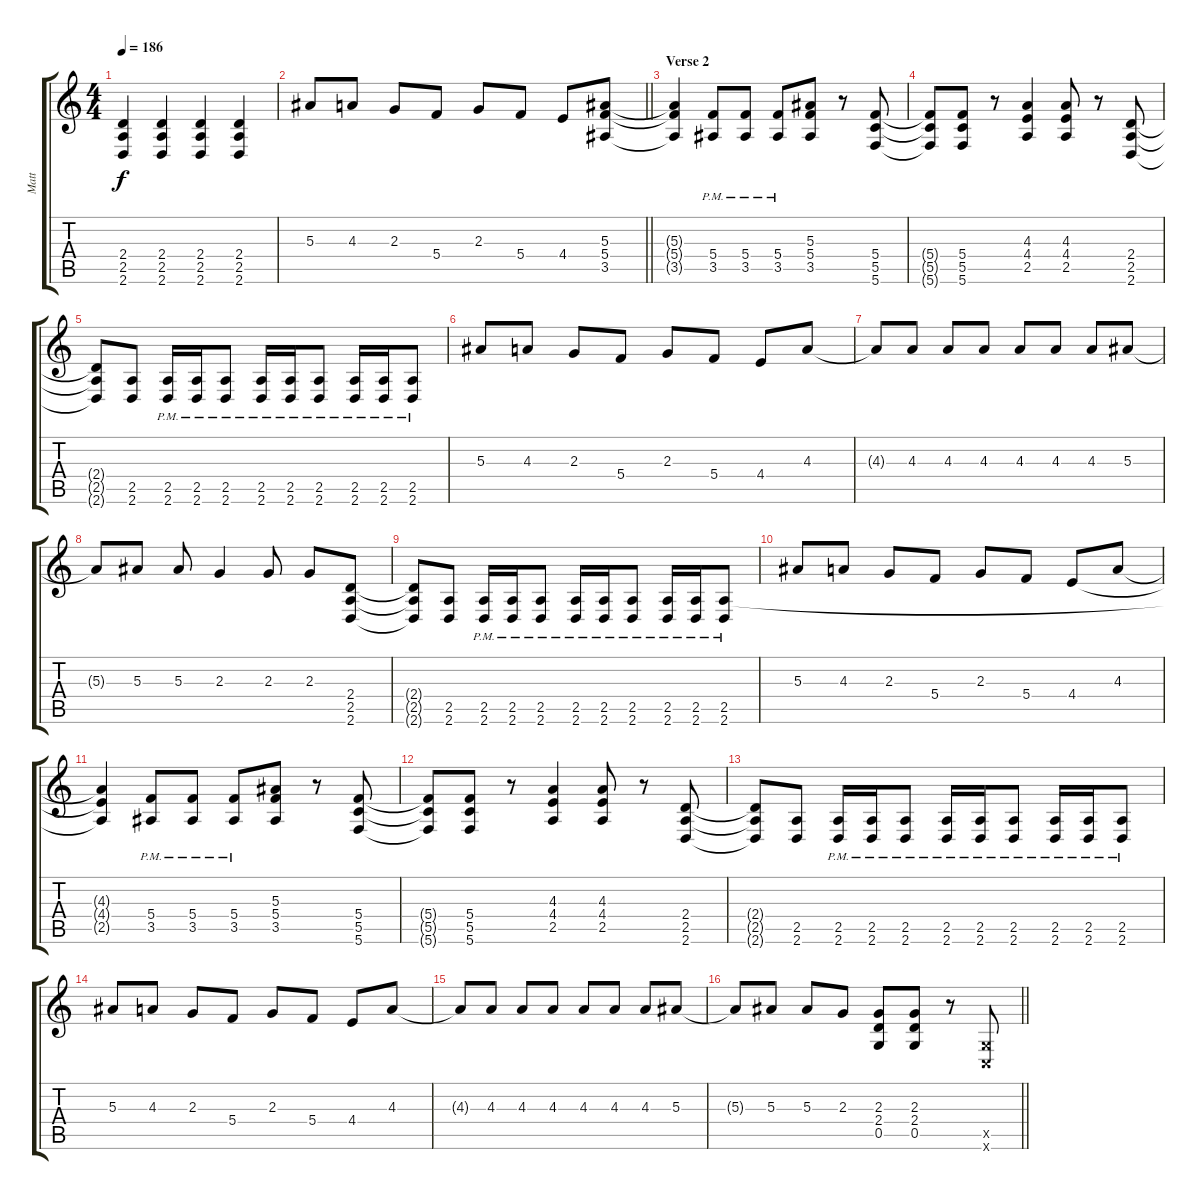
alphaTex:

\track ("Matt" "Matt") {instrument overdrivenguitar}
\staff {score tabs}
\tuning (D4 A3 F3 C3 G2 C2) {hide}
\ts (4 4)
\tempo 186
\clef g2
\ks c
(2.4 2.5 2.6).4{dy f} (2.4 2.5 2.6).4 (2.4 2.5 2.6).4 (2.4 2.5 2.6).4 |
\barLineRight lightlight
5.3.8 4.3.8 2.3.8 5.4.8 2.3.8 5.4.8 4.4.8 (5.3 5.4 3.5).8 |
\section ("" "Verse 2")
(5.3{t} 5.4{t} 3.5{t}).4 (5.4{pm} 3.5{pm}).8 (5.4{pm} 3.5{pm}).8 (5.4{pm} 3.5{pm}).8 (5.3 5.4 3.5).8 r.8 (5.4 5.5 5.6).8 |
(5.4{t} 5.5{t} 5.6{t}).8 (5.4 5.5 5.6).8 r.8 (4.3 4.4 2.5).4 (4.3 4.4 2.5).8 r.8 (2.4 2.5 2.6).8 |
(2.4{t} 2.5{t} 2.6{t}).8 (2.5 2.6).8 (2.5{pm} 2.6{pm}).16 (2.5{pm} 2.6{pm}).16 (2.5{pm} 2.6{pm}).8 (2.5{pm} 2.6{pm}).16 (2.5{pm} 2.6{pm}).16 (2.5{pm} 2.6{pm}).8 (2.5{pm} 2.6{pm}).16 (2.5{pm} 2.6{pm}).16 (2.5{pm} 2.6{pm}).8 |
5.3.8 4.3.8 2.3.8 5.4.8 2.3.8 5.4.8 4.4.8 4.3.8 |
4.3{t}.8 4.3.8 4.3.8 4.3.8 4.3.8 4.3.8 4.3.8 5.3.8 |
5.3{t}.8 5.3.8 5.3.8 2.3.4 2.3.8 2.3.8 (2.4 2.5 2.6).8 |
(2.4{t} 2.5{t} 2.6{t}).8 (2.5 2.6).8 (2.5{pm} 2.6{pm}).16 (2.5{pm} 2.6{pm}).16 (2.5{pm} 2.6{pm}).8 (2.5{pm} 2.6{pm}).16 (2.5{pm} 2.6{pm}).16 (2.5{pm} 2.6{pm}).8 (2.5{pm} 2.6{pm}).16 (2.5{pm} 2.6{pm}).16 (2.5{pm} 2.6{pm}).8 |
5.3.8 4.3.8 2.3.8 5.4.8 2.3.8 5.4.8 4.4.8 4.3.8 |
(4.3{t} 4.4{t} 2.5{t}).4 (5.4{pm} 3.5{pm}).8 (5.4{pm} 3.5{pm}).8 (5.4{pm} 3.5{pm}).8 (5.3 5.4 3.5).8 r.8 (5.4 5.5 5.6).8 |
(5.4{t} 5.5{t} 5.6{t}).8 (5.4 5.5 5.6).8 r.8 (4.3 4.4 2.5).4 (4.3 4.4 2.5).8 r.8 (2.4 2.5 2.6).8 |
(2.4{t} 2.5{t} 2.6{t}).8 (2.5 2.6).8 (2.5{pm} 2.6{pm}).16 (2.5{pm} 2.6{pm}).16 (2.5{pm} 2.6{pm}).8 (2.5{pm} 2.6{pm}).16 (2.5{pm} 2.6{pm}).16 (2.5{pm} 2.6{pm}).8 (2.5{pm} 2.6{pm}).16 (2.5{pm} 2.6{pm}).16 (2.5{pm} 2.6{pm}).8 |
5.3.8 4.3.8 2.3.8 5.4.8 2.3.8 5.4.8 4.4.8 4.3.8 |
4.3{t}.8 4.3.8 4.3.8 4.3.8 4.3.8 4.3.8 4.3.8 5.3.8 |
\barLineRight lightlight
5.3{t}.8 5.3.8 5.3.8 2.3.8 (2.3 2.4 0.5).8 (2.3 2.4 0.5).8 r.8 (0.5{x} 0.6{x}).8
